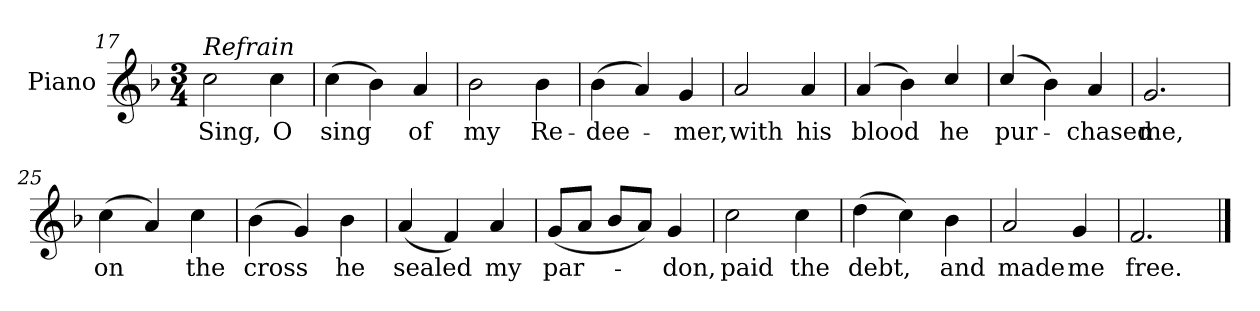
**kern	**text
*part1	*part1
*staff1	*staff1
*I"Piano	*
*I'Pno.	*
!!LO:LB:g=z
*clefG2	*
*k[b-]	*
*F:	*
*M3/4	*
=17	=17
!LO:TX:a:i:t=Refrain	!
!	!LO:LY:b:color=#000000
2cci\	Sing,
!	!LO:LY:b:color=#000000
4cci\	O
=18	=18
!	!LO:LY:b:color=#000000
(4cci\	sing
4b-i\)	.
!	!LO:LY:b:color=#000000
4ai/	of
=19	=19
!	!LO:LY:b:color=#000000
2b-i\	my
!	!LO:LY:b:color=#000000
4b-i\	Re-
=20	=20
!	!LO:LY:b:color=#000000
(4b-i\	-dee-
4ai/)	.
!	!LO:LY:b:color=#000000
4gi/	-mer,
=21	=21
!	!LO:LY:b:color=#000000
2ai/	with
!	!LO:LY:b:color=#000000
4ai/	his
=22	=22
!	!LO:LY:b:color=#000000
(4ai/	blood
4b-i\)	.
!	!LO:LY:b:color=#000000
4cci/	he
!!LO:LB:g=z
=23	=23
!	!LO:LY:b:color=#000000
(4cci/	pur-
4b-i\)	.
!	!LO:LY:b:color=#000000
4ai/	-chased
=24	=24
!	!LO:LY:b:color=#000000
2.gi/	me,
=25	=25
!	!LO:LY:b:color=#000000
(4cci\	on
4ai/)	.
!	!LO:LY:b:color=#000000
4cci\	the
=26	=26
!	!LO:LY:b:color=#000000
(4b-i\	cross
4gi/)	.
!	!LO:LY:b:color=#000000
4b-i\	he
=27	=27
!	!LO:LY:b:color=#000000
(4ai/	sealed
4fi/)	.
!	!LO:LY:b:color=#000000
4ai/	my
!!LO:LB:g=z
=28	=28
!	!LO:LY:b:color=#000000
(8gi/L	par-
8ai/J	.
8b-i/L	.
8ai/J)	.
!	!LO:LY:b:color=#000000
4gi/	-don,
=29	=29
!	!LO:LY:b:color=#000000
2cci\	paid
!	!LO:LY:b:color=#000000
4cci\	the
=30	=30
!	!LO:LY:b:color=#000000
(4ddi\	debt,
4cci\)	.
!	!LO:LY:b:color=#000000
4b-i\	and
=31	=31
!	!LO:LY:b:color=#000000
2ai/	made
!	!LO:LY:b:color=#000000
4gi/	me
=32	=32
!	!LO:LY:b:color=#000000
2.fi/	free.
==	==
*-	*-
